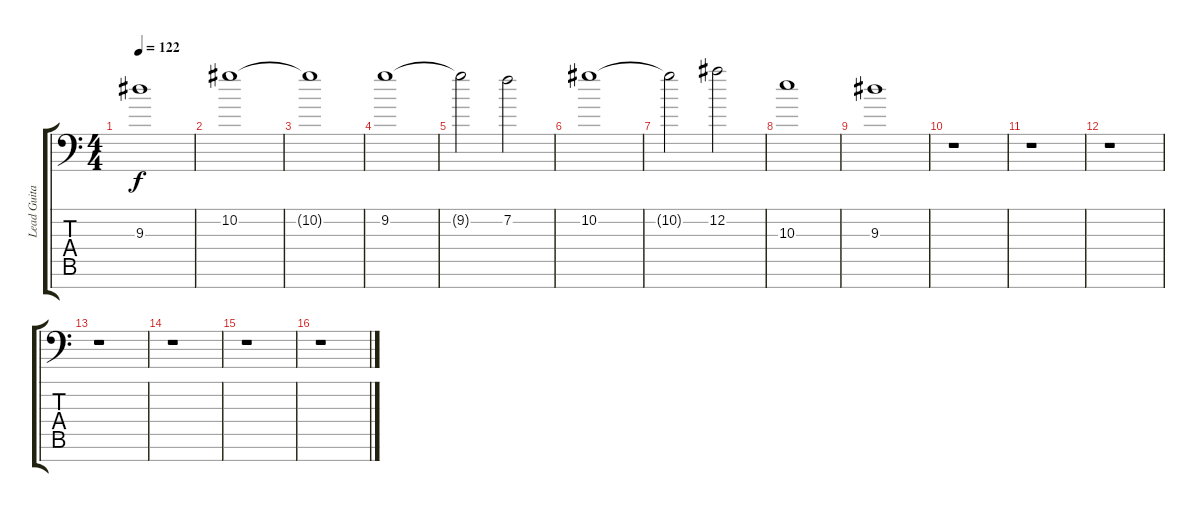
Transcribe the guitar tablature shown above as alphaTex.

\track ("Lead Guitar" "Lead Guita") {instrument distortionguitar}
\staff {score tabs}
\tuning (Eb4 Bb3 Gb3 Db3 Ab2 Eb2 Bb1) {hide}
\ts (4 4)
\tempo 122
\clef f4
\ks c
9.3.1{dy f} |
10.2.1 |
10.2{t}.1 |
9.2.1 |
9.2{t}.2 7.2.2 |
10.2.1 |
10.2{t}.2 12.2.2 |
10.3.1 |
9.3.1 |
r.1 |
r.1 |
r.1 |
r.1 |
r.1 |
r.1 |
r.1
